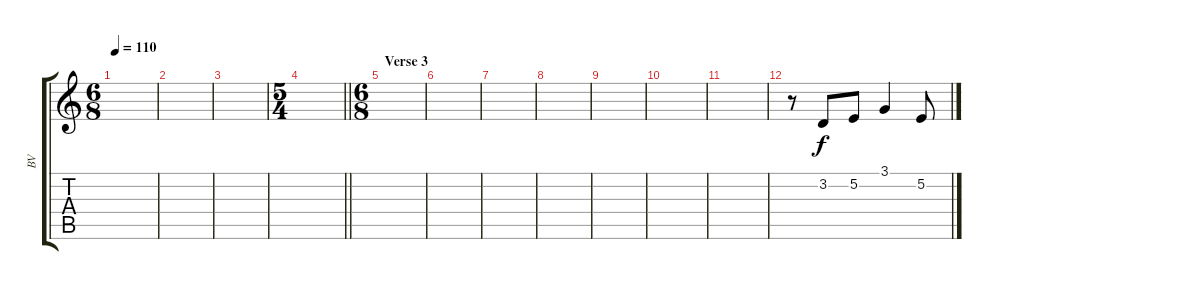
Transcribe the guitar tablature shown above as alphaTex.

\track ("BV" "BV") {instrument brightacousticpiano}
\staff {score tabs}
\tuning (E4 B3 G3 D3 A2 E2) {hide}
\ts (6 8)
\tempo 110
\clef g2
\ks c
|
|
|
\ts (5 4)
\barLineRight lightlight
|
\ts (6 8)
\section ("" "Verse 3")
|
|
|
|
|
|
|
r.8 3.2.8 5.2.8 3.1.4 5.2.8
